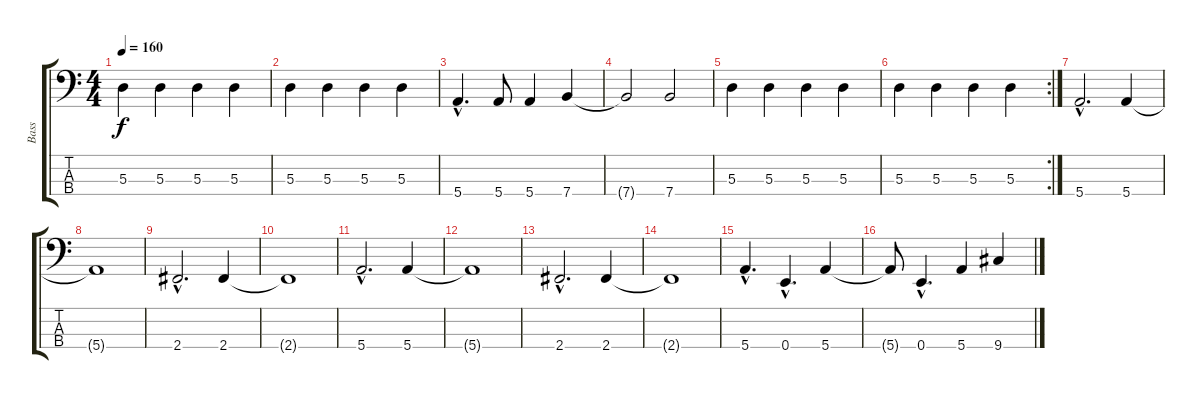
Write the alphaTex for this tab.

\track ("Bass" "Bass") {instrument electricbassfinger}
\staff {score tabs}
\tuning (G2 D2 A1 E1) {hide}
\ts (4 4)
\tempo 160
\clef f4
\ks c
5.3.4{dy f} 5.3.4 5.3.4 5.3.4 |
5.3.4 5.3.4 5.3.4 5.3.4 |
5.4{hac}.4{d} 5.4.8 5.4.4 7.4.4 |
7.4{t}.2 7.4.2 |
5.3.4 5.3.4 5.3.4 5.3.4 |
\rc 2
5.3.4 5.3.4 5.3.4 5.3.4 |
5.4{hac}.2{d} 5.4.4 |
5.4{t}.1 |
2.4{hac}.2{d} 2.4.4 |
2.4{t}.1 |
5.4{hac}.2{d} 5.4.4 |
5.4{t}.1 |
2.4{hac}.2{d} 2.4.4 |
2.4{t}.1 |
5.4{hac}.4{d} 0.4{hac}.4{d} 5.4.4 |
5.4{t}.8 0.4{hac}.4{d} 5.4.4 9.4.4
